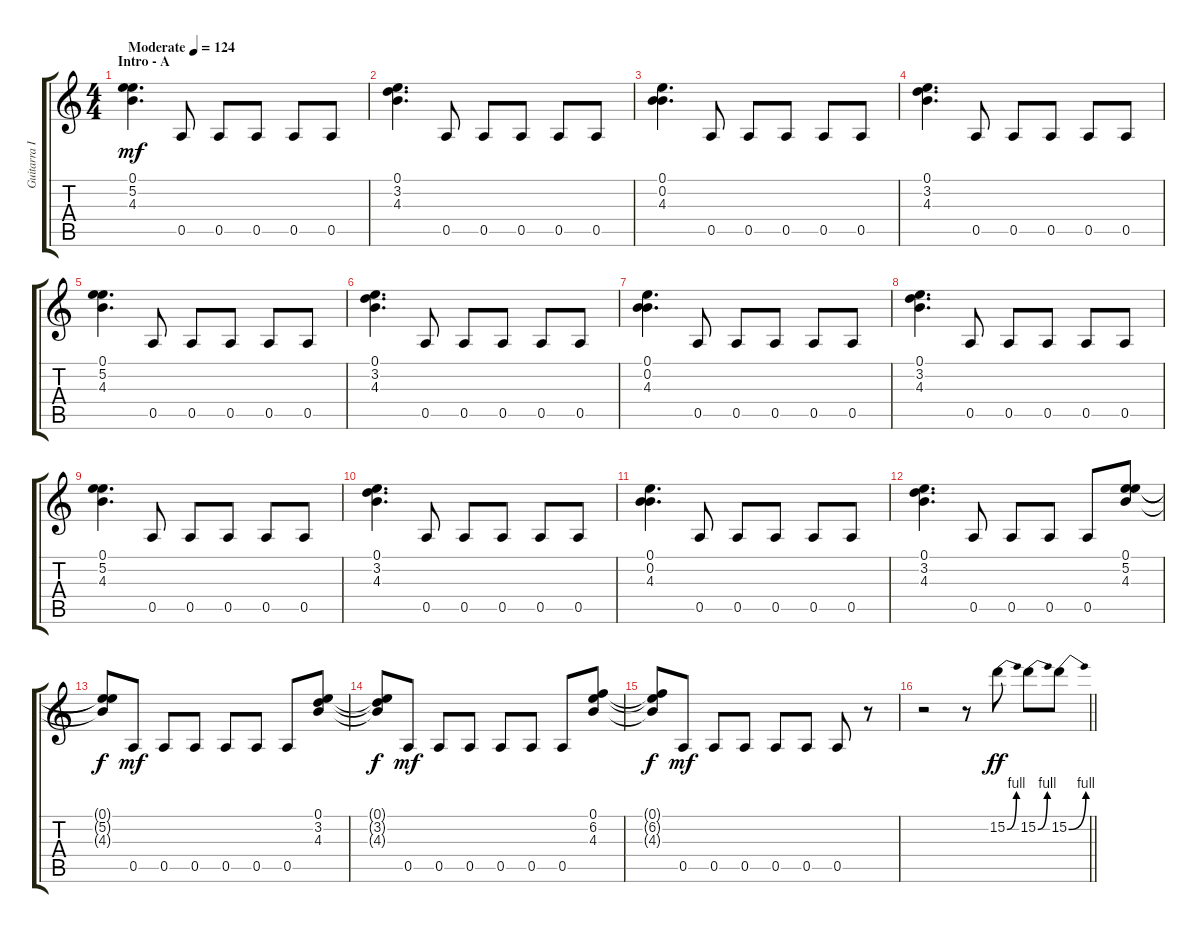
\track ("Guitarra II" "Guitarra I") {instrument electricguitarclean}
\staff {score tabs}
\tuning (E4 B3 G3 D3 A2 E2) {hide}
\ts (4 4)
\section ("" "Intro - A")
\tempo (124 "Moderate")
\clef g2
\ks c
(0.1 5.2 4.3).4{d dy mf instrument electricguitarclean} 0.5.8 0.5.8 0.5.8 0.5.8 0.5.8 |
(0.1 3.2 4.3).4{d} 0.5.8 0.5.8 0.5.8 0.5.8 0.5.8 |
(0.1 0.2 4.3).4{d} 0.5.8 0.5.8 0.5.8 0.5.8 0.5.8 |
(0.1 3.2 4.3).4{d} 0.5.8 0.5.8 0.5.8 0.5.8 0.5.8 |
(0.1 5.2 4.3).4{d} 0.5.8 0.5.8 0.5.8 0.5.8 0.5.8 |
(0.1 3.2 4.3).4{d} 0.5.8 0.5.8 0.5.8 0.5.8 0.5.8 |
(0.1 0.2 4.3).4{d} 0.5.8 0.5.8 0.5.8 0.5.8 0.5.8 |
(0.1 3.2 4.3).4{d} 0.5.8 0.5.8 0.5.8 0.5.8 0.5.8 |
(0.1 5.2 4.3).4{d} 0.5.8 0.5.8 0.5.8 0.5.8 0.5.8 |
(0.1 3.2 4.3).4{d} 0.5.8 0.5.8 0.5.8 0.5.8 0.5.8 |
(0.1 0.2 4.3).4{d} 0.5.8 0.5.8 0.5.8 0.5.8 0.5.8 |
(0.1 3.2 4.3).4{d} 0.5.8 0.5.8 0.5.8 0.5.8 (0.1 5.2 4.3).8 |
(0.1{t} 5.2{t} 4.3{t}).8{dy f} 0.5.8{dy mf} 0.5.8 0.5.8 0.5.8 0.5.8 0.5.8 (0.1 3.2 4.3).8 |
(0.1{t} 3.2{t} 4.3{t}).8{dy f} 0.5.8{dy mf} 0.5.8 0.5.8 0.5.8 0.5.8 0.5.8 (0.1 6.2 4.3).8 |
(0.1{t} 6.2{t} 4.3{t}).8{dy f} 0.5.8{dy mf} 0.5.8 0.5.8 0.5.8 0.5.8 0.5.8 r.8 |
\barLineRight lightlight
r.2{instrument overdrivenguitar} r.8 15.2{be (bend 0 0 60 4)}.8{dy ff} 15.2{be (bend 0 0 60 4)}.8 15.2{be (bend 0 0 60 4)}.8
